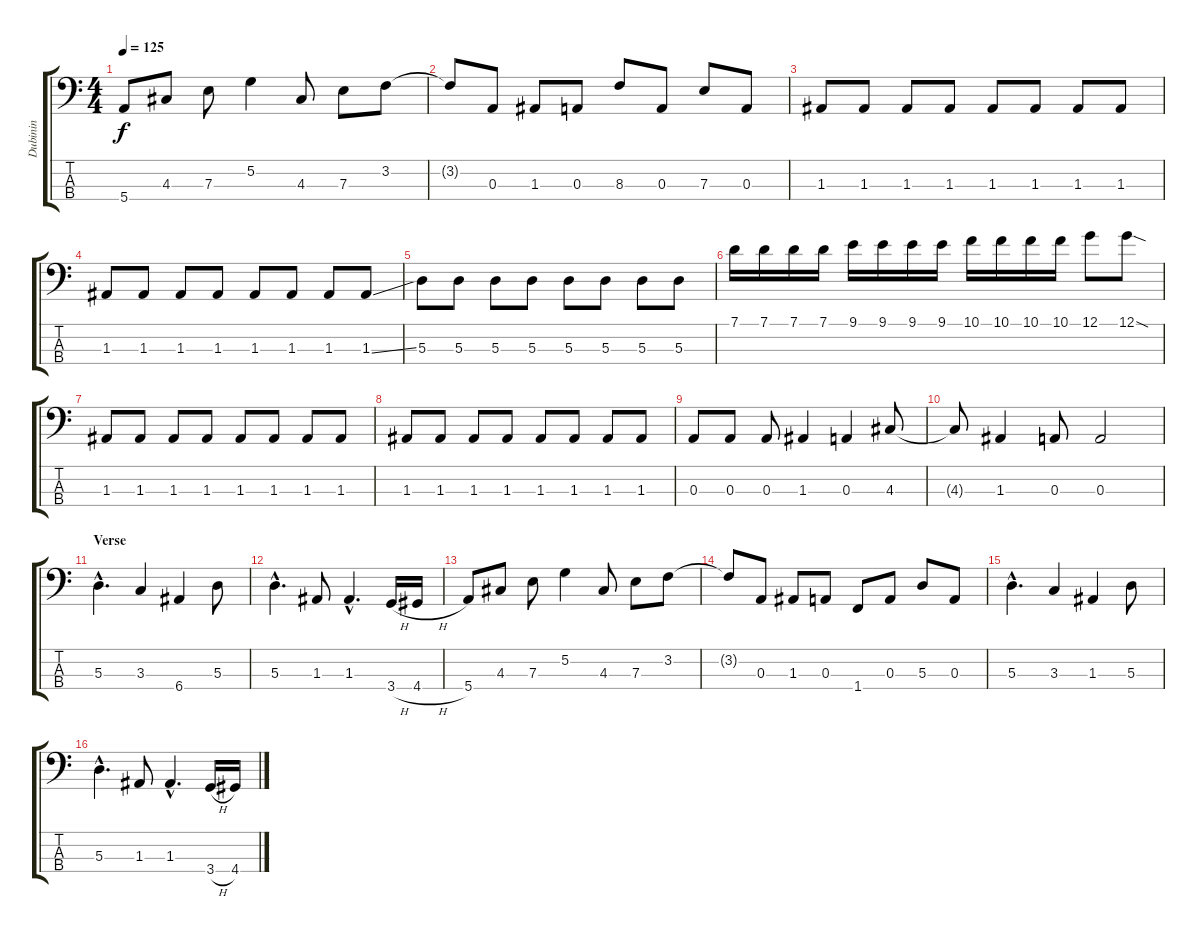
\track ("Dubinin" "Dubinin") {instrument electricbassfinger}
\staff {score tabs}
\tuning (G2 D2 A1 E1) {hide}
\ts (4 4)
\tempo 125
\clef f4
\ks c
5.4.8{dy f} 4.3.8 7.3.8 5.2.4 4.3.8 7.3.8 3.2.8 |
3.2{t}.8 0.3.8 1.3.8 0.3.8 8.3.8 0.3.8 7.3.8 0.3.8 |
1.3.8 1.3.8 1.3.8 1.3.8 1.3.8 1.3.8 1.3.8 1.3.8 |
1.3.8 1.3.8 1.3.8 1.3.8 1.3.8 1.3.8 1.3.8 1.3{ss}.8 |
5.3.8 5.3.8 5.3.8 5.3.8 5.3.8 5.3.8 5.3.8 5.3.8 |
7.1.16 7.1.16 7.1.16 7.1.16 9.1.16 9.1.16 9.1.16 9.1.16 10.1.16 10.1.16 10.1.16 10.1.16 12.1.8 12.1{sod}.8 |
1.3.8 1.3.8 1.3.8 1.3.8 1.3.8 1.3.8 1.3.8 1.3.8 |
1.3.8 1.3.8 1.3.8 1.3.8 1.3.8 1.3.8 1.3.8 1.3.8 |
0.3.8 0.3.8 0.3.8 1.3.4 0.3.4 4.3.8 |
4.3{t}.8 1.3.4 0.3.8 0.3.2 |
\section ("" "Verse")
5.3{hac}.4{d} 3.3.4 6.4.4 5.3.8 |
5.3{hac}.4{d} 1.3.8 1.3{hac}.4{d} 3.4{h}.16 4.4{h}.16 |
5.4.8 4.3.8 7.3.8 5.2.4 4.3.8 7.3.8 3.2.8 |
3.2{t}.8 0.3.8 1.3.8 0.3.8 1.4.8 0.3.8 5.3.8 0.3.8 |
5.3{hac}.4{d} 3.3.4 1.3.4 5.3.8 |
5.3{hac}.4{d} 1.3.8 1.3{hac}.4{d} 3.4{h}.16 4.4{h}.16
